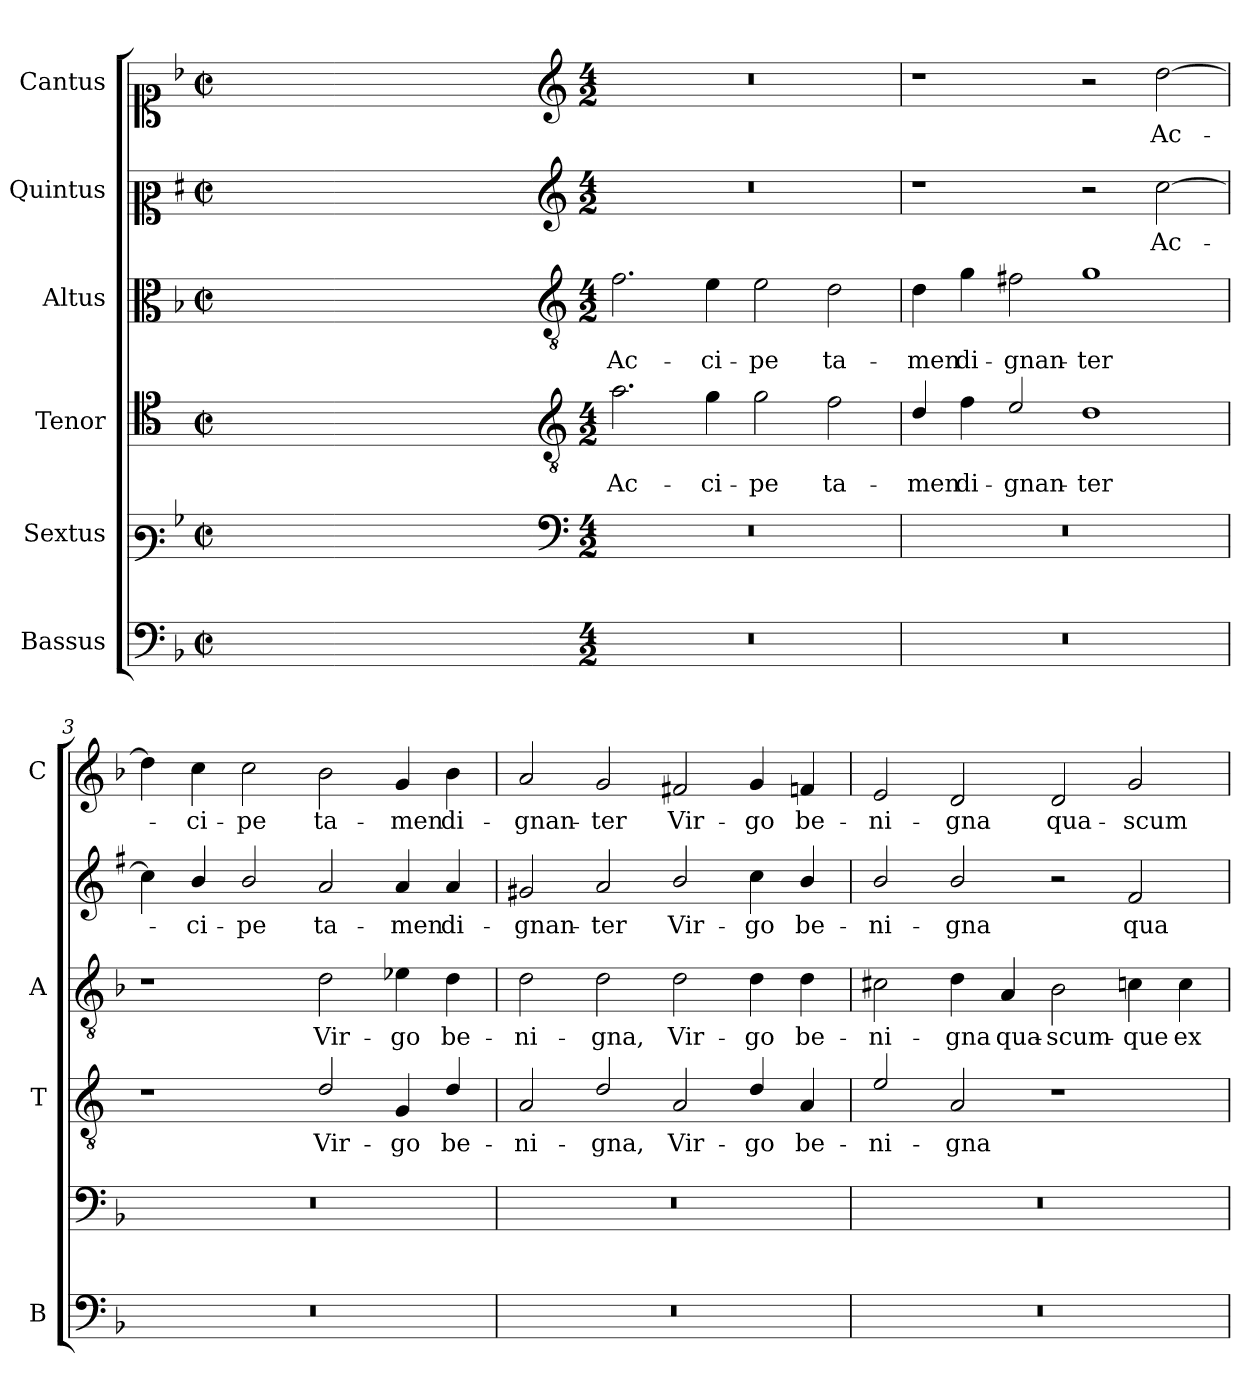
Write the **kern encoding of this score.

**kern	**kern	**kern	**text	**kern	**text	**kern	**text	**kern	**text
*part6	*part5	*part4	*part4	*part3	*part3	*part2	*part2	*part1	*part1
*staff6	*staff5	*staff4	*staff4	*staff3	*staff3	*staff2	*staff2	*staff1	*staff1
*I"Bassus	*I"Sextus	*I"Tenor	*	*I"Altus	*	*I"Quintus	*	*I"Cantus	*
*I'B	*	*I'T	*	*I'A	*	*	*	*I'C	*
*clefF4	*clefF3	*clefC4	*	*clefC3	*	*clefC2	*	*clefC1	*
*	*	*ITrd4c7	*	*	*	*ITrd1c2	*	*	*
*k[b-]	*k[b-]	*k[b-]	*	*k[b-]	*	*k[b-]	*	*k[b-]	*
*F:	*F:	*F:	*	*F:	*	*F:	*	*F:	*
*M2/2	*M2/2	*M2/2	*	*M2/2	*	*M2/2	*	*M2/2	*
*met(c|)	*met(c|)	*met(c|)	*	*met(c|)	*	*met(c|)	*	*met(c|)	*
=	=	=	=	=	=	=	=	=	=
1ryy	1ryy	1ryy	.	1ryy	.	1ryy	.	1ryy	.
=1X-	=1X-	=1X-	=1X-	=1X-	=1X-	=1X-	=1X-	=1X-	=1X-
4ryy	4ryy	4ryy	.	4ryy	.	4ryy	.	4ryy	.
4ryy	4ryy	4ryy	.	4ryy	.	4ryy	.	4ryy	.
4ryy	4ryy	4ryy	.	4ryy	.	4ryy	.	4ryy	.
4ryy	4ryy	4ryy	.	4ryy	.	4ryy	.	4ryy	.
=1-	=1-	=1-	=1-	=1-	=1-	=1-	=1-	=1-	=1-
*	*clefF4	*clefGv2	*	*clefGv2	*	*clefG2	*	*clefG2	*
*M4/2	*M4/2	*M4/2	*	*M4/2	*	*M4/2	*	*M4/2	*
!	!	!	!LO:LY:b	!	!LO:LY:b	!	!	!	!
0r	0r	2.d\	Ac-	2.f\	Ac-	0r	.	0r	.
!	!	!	!LO:LY:b	!	!LO:LY:b	!	!	!	!
.	.	4c\	-ci-	4e\	-ci-	.	.	.	.
!	!	!	!LO:LY:b	!	!LO:LY:b	!	!	!	!
.	.	2c\	-pe	2e\	-pe	.	.	.	.
!	!	!	!LO:LY:b	!	!LO:LY:b	!	!	!	!
.	.	2B-\	ta-	2d\	ta-	.	.	.	.
=2	=2	=2	=2	=2	=2	=2	=2	=2	=2
!	!	!	!LO:LY:b	!	!LO:LY:b	!	!	!	!
0r	0r	4G/	-men	4d\	-men	1r	.	1r	.
!	!	!	!LO:LY:b	!	!LO:LY:b	!	!	!	!
.	.	4B-\	di-	4g\	di-	.	.	.	.
!	!	!	!LO:LY:b	!	!LO:LY:b	!	!	!	!
.	.	2A/	-gnan-	2f#X\	-gnan-	.	.	.	.
!	!	!	!LO:LY:b	!	!LO:LY:b	!	!	!	!
.	.	1G	-ter	1g	-ter	2r	.	2r	.
!	!	!	!	!	!	!	!LO:LY:b	!	!LO:LY:b
.	.	.	.	.	.	[2b-\	Ac-	[2dd\	Ac-
=3	=3	=3	=3	=3	=3	=3	=3	=3	=3
0r	0r	1r	.	1r	.	4b-\]	.	4dd\]	.
!	!	!	!	!	!	!	!LO:LY:b	!	!LO:LY:b
.	.	.	.	.	.	4a/	-ci-	4cc\	-ci-
!	!	!	!	!	!	!	!LO:LY:b	!	!LO:LY:b
.	.	.	.	.	.	2a/	-pe	2cc\	-pe
!	!	!	!LO:LY:b	!	!LO:LY:b	!	!LO:LY:b	!	!LO:LY:b
.	.	2G/	Vir-	2d\	Vir-	2g/	ta-	2b-\	ta-
!	!	!	!LO:LY:b	!	!LO:LY:b	!	!LO:LY:b	!	!LO:LY:b
.	.	4C/	-go	4e-X\	-go	4g/	-men	4g/	-men
!	!	!	!LO:LY:b	!	!LO:LY:b	!	!LO:LY:b	!	!LO:LY:b
.	.	4G/	be-	4d\	be-	4g/	di-	4b-\	di-
=4	=4	=4	=4	=4	=4	=4	=4	=4	=4
!	!	!	!LO:LY:b	!	!LO:LY:b	!	!LO:LY:b	!	!LO:LY:b
0r	0r	2D/	-ni-	2d\	-ni-	2f#X/	-gnan-	2a/	-gnan-
!	!	!	!LO:LY:b	!	!LO:LY:b	!	!LO:LY:b	!	!LO:LY:b
.	.	2G/	-gna,	2d\	-gna,	2g/	-ter	2g/	-ter
!	!	!	!LO:LY:b	!	!LO:LY:b	!	!LO:LY:b	!	!LO:LY:b
.	.	2D/	Vir-	2d\	Vir-	2a/	Vir-	2f#X/	Vir-
!	!	!	!LO:LY:b	!	!LO:LY:b	!	!LO:LY:b	!	!LO:LY:b
.	.	4G/	-go	4d\	-go	4b-\	-go	4g/	-go
!	!	!	!LO:LY:b	!	!LO:LY:b	!	!LO:LY:b	!	!LO:LY:b
.	.	4D/	be-	4d\	be-	4a/	be-	4fn/	be-
=5	=5	=5	=5	=5	=5	=5	=5	=5	=5
!	!	!	!LO:LY:b	!	!LO:LY:b	!	!LO:LY:b	!	!LO:LY:b
0r	0r	2A/	-ni-	2c#X\	-ni-	2a/	-ni-	2e/	-ni-
!	!	!	!LO:LY:b	!	!LO:LY:b	!	!LO:LY:b	!	!LO:LY:b
.	.	2D/	-gna	4d\	-gna	2a/	-gna	2d/	-gna
!	!	!	!	!	!LO:LY:b	!	!	!	!
.	.	.	.	4A/	qua-	.	.	.	.
!	!	!	!	!	!LO:LY:b	!	!	!	!LO:LY:b
.	.	1r	.	2B-\	-scum-	2r	.	2d/	qua-
!	!	!	!	!	!LO:LY:b	!	!LO:LY:b	!	!LO:LY:b
.	.	.	.	4cn\	-que	2e/	qua-	2g/	-scum-
!	!	!	!	!	!LO:LY:b	!	!	!	!
.	.	.	.	4c\	ex-	.	.	.	.
=	=	=	=	=	=	=	=	=	=
*-	*-	*-	*-	*-	*-	*-	*-	*-	*-
